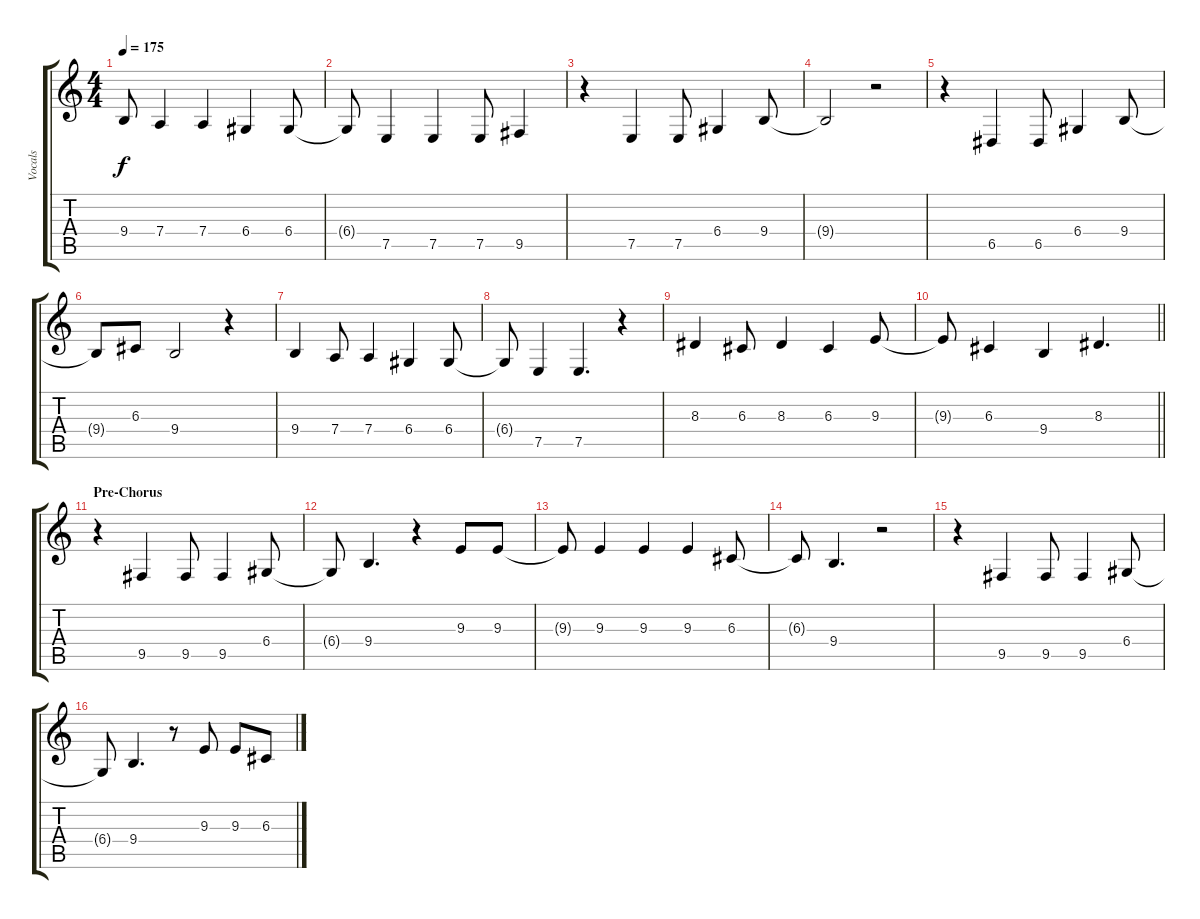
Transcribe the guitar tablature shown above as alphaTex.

\track ("Vocals" "Vocals") {instrument altosax}
\staff {score tabs}
\tuning (E4 B3 G3 D3 A2 E2) {hide}
\ts (4 4)
\tempo 175
\clef g2
\ks c
9.4.8{dy f} 7.4.4 7.4.4 6.4.4 6.4.8 |
6.4{t}.8 7.5.4 7.5.4 7.5.8 9.5.4 |
r.4 7.5.4 7.5.8 6.4.4 9.4.8 |
9.4{t}.2 r.2 |
r.4 6.5.4 6.5.8 6.4.4 9.4.8 |
9.4{t}.8 6.3.8 9.4.2 r.4 |
9.4.4 7.4.8 7.4.4 6.4.4 6.4.8 |
6.4{t}.8 7.5.4 7.5.4{d} r.4 |
8.3.4 6.3.8 8.3.4 6.3.4 9.3.8 |
\barLineRight lightlight
9.3{t}.8 6.3.4 9.4.4 8.3.4{d} |
\section ("" "Pre-Chorus")
r.4 9.5.4 9.5.8 9.5.4 6.4.8 |
6.4{t}.8 9.4.4{d} r.4 9.3.8 9.3.8 |
9.3{t}.8 9.3.4 9.3.4 9.3.4 6.3.8 |
6.3{t}.8 9.4.4{d} r.2 |
r.4 9.5.4 9.5.8 9.5.4 6.4.8 |
6.4{t}.8 9.4.4{d} r.8 9.3.8 9.3.8 6.3.8
